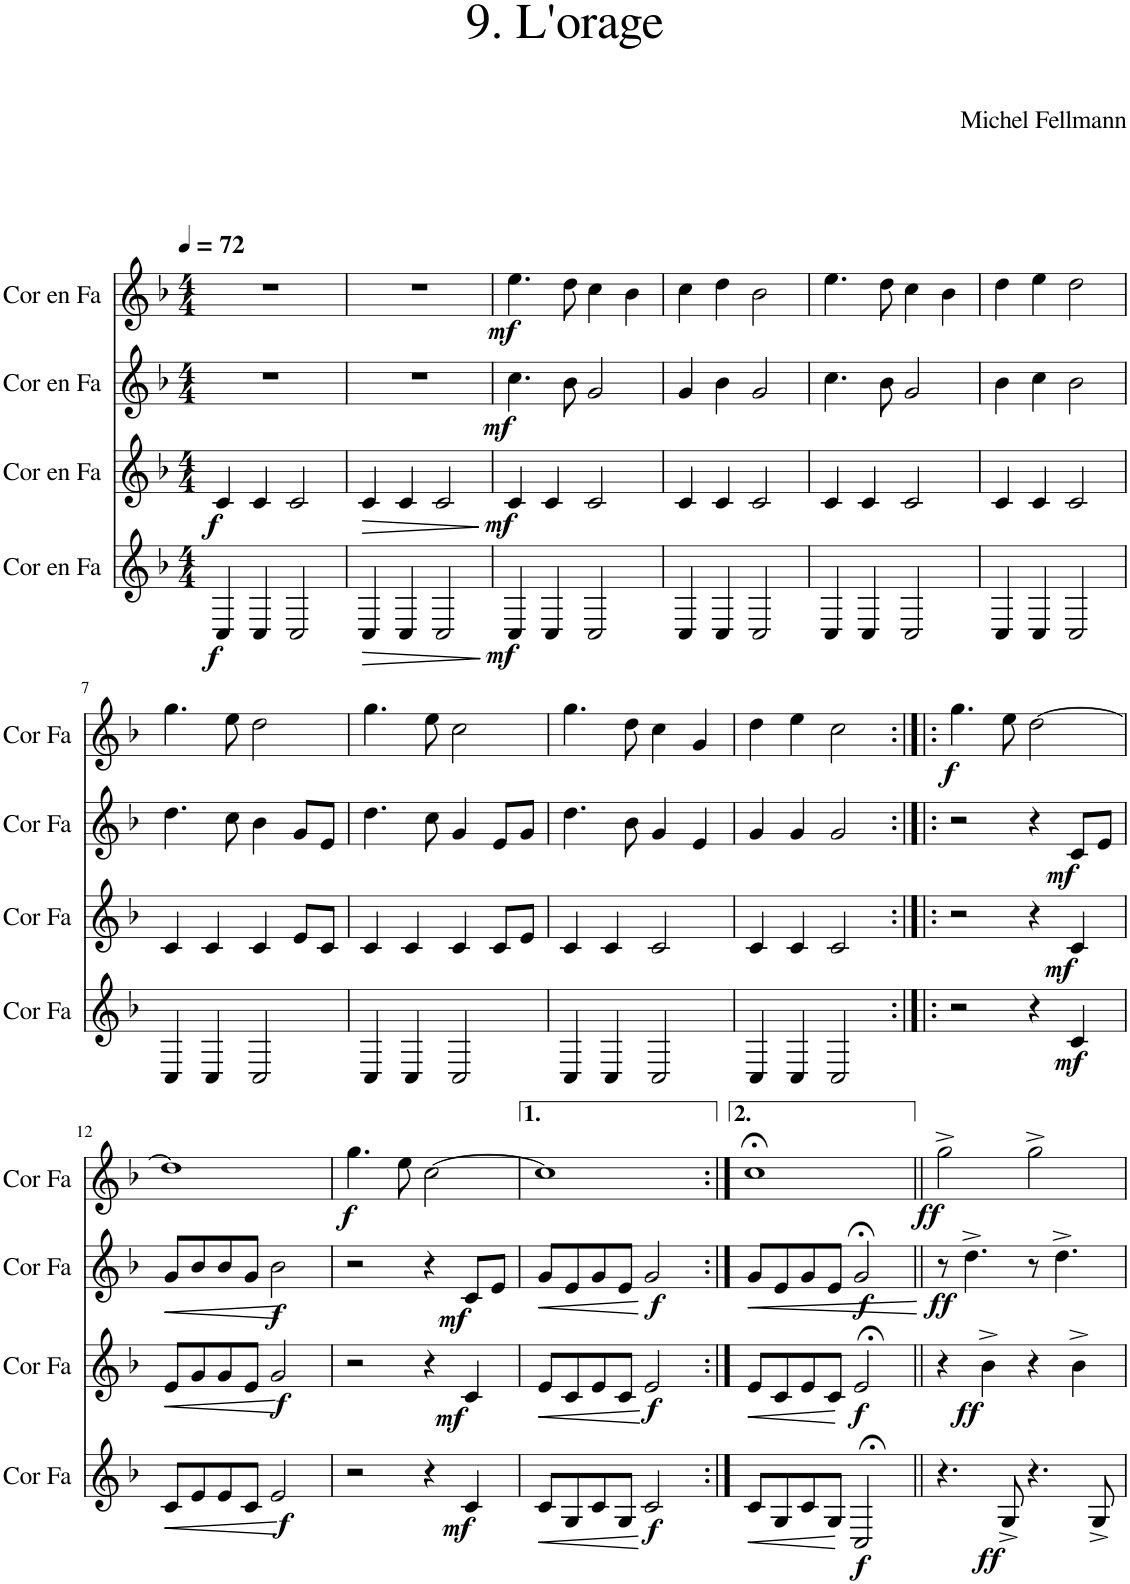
**kern	**dynam	**kern	**dynam	**kern	**dynam	**kern	**dynam
*part4	*part4	*part3	*part3	*part2	*part2	*part1	*part1
*staff4	*staff4	*staff3	*staff3	*staff2	*staff2	*staff1	*staff1
*I"Cor en Fa	*	*I"Cor en Fa	*	*I"Cor en Fa	*	*I"Cor en Fa	*
*I'Cor Fa	*	*I'Cor Fa	*	*I'Cor Fa	*	*I'Cor Fa	*
*clefG2	*	*clefG2	*	*clefG2	*	*clefG2	*
*Trd4c7	*	*Trd4c7	*	*Trd4c7	*	*Trd4c7	*
*k[b-]	*	*k[b-]	*	*k[b-]	*	*k[b-]	*
*M4/4	*	*M4/4	*	*M4/4	*	*M4/4	*
*MM72	*	*MM72	*	*MM72	*	*MM72	*
=1	=1	=1	=1	=1	=1	=1	=1
!	!LO:DY:b	!	!LO:DY:b	!	!	!	!
4C/	f	4c/	f	1r	.	1r	.
4C/	.	4c/	.	.	.	.	.
2C/	.	2c/	.	.	.	.	.
=2	=2	=2	=2	=2	=2	=2	=2
!	!LO:HP:b	!	!LO:HP:b	!	!	!	!
4C/	>	4c/	>	1r	.	1r	.
4C/	.	4c/	.	.	.	.	.
2C/	.	2c/	.	.	.	.	.
.	]	.	]	.	.	.	.
=3	=3	=3	=3	=3	=3	=3	=3
!	!LO:DY:b	!	!LO:DY:b	!	!LO:DY:b	!	!LO:DY:b
4C/	mf	4c/	mf	4.cc\	mf	4.ee\	mf
4C/	.	4c/	.	.	.	.	.
.	.	.	.	8b-\	.	8dd\	.
2C/	.	2c/	.	2g/	.	4cc\	.
.	.	.	.	.	.	4b-\	.
=4	=4	=4	=4	=4	=4	=4	=4
4C/	.	4c/	.	4g/	.	4cc\	.
4C/	.	4c/	.	4b-\	.	4dd\	.
2C/	.	2c/	.	2g/	.	2b-\	.
=5	=5	=5	=5	=5	=5	=5	=5
4C/	.	4c/	.	4.cc\	.	4.ee\	.
4C/	.	4c/	.	.	.	.	.
.	.	.	.	8b-\	.	8dd\	.
2C/	.	2c/	.	2g/	.	4cc\	.
.	.	.	.	.	.	4b-\	.
=6	=6	=6	=6	=6	=6	=6	=6
4C/	.	4c/	.	4b-\	.	4dd\	.
4C/	.	4c/	.	4cc\	.	4ee\	.
2C/	.	2c/	.	2b-\	.	2dd\	.
!!LO:LB:g=z
=7	=7	=7	=7	=7	=7	=7	=7
4C/	.	4c/	.	4.dd\	.	4.gg\	.
4C/	.	4c/	.	.	.	.	.
.	.	.	.	8cc\	.	8ee\	.
2C/	.	4c/	.	4b-\	.	2dd\	.
.	.	8e/L	.	8g/L	.	.	.
.	.	8c/J	.	8e/J	.	.	.
=8	=8	=8	=8	=8	=8	=8	=8
4C/	.	4c/	.	4.dd\	.	4.gg\	.
4C/	.	4c/	.	.	.	.	.
.	.	.	.	8cc\	.	8ee\	.
2C/	.	4c/	.	4g/	.	2cc\	.
.	.	8c/L	.	8e/L	.	.	.
.	.	8e/J	.	8g/J	.	.	.
=9	=9	=9	=9	=9	=9	=9	=9
4C/	.	4c/	.	4.dd\	.	4.gg\	.
4C/	.	4c/	.	.	.	.	.
.	.	.	.	8b-\	.	8dd\	.
2C/	.	2c/	.	4g/	.	4cc\	.
.	.	.	.	4e/	.	4g/	.
=10	=10	=10	=10	=10	=10	=10	=10
4C/	.	4c/	.	4g/	.	4dd\	.
4C/	.	4c/	.	4g/	.	4ee\	.
2C/	.	2c/	.	2g/	.	2cc\	.
=11:|!|:	=11:|!|:	=11:|!|:	=11:|!|:	=11:|!|:	=11:|!|:	=11:|!|:	=11:|!|:
!	!	!	!	!	!	!	!LO:DY:b
2r	.	2r	.	2r	.	4.gg\	f
.	.	.	.	.	.	8ee\	.
4r	.	4r	.	4r	.	[2dd\	.
!	!LO:DY:b	!	!LO:DY:b	!	!LO:DY:b	!	!
4c/	mf	4c/	mf	8c/L	mf	.	.
.	.	.	.	8e/J	.	.	.
!!LO:LB:g=z
=12	=12	=12	=12	=12	=12	=12	=12
!	!LO:HP:b	!	!LO:HP:b	!	!LO:HP:b	!	!
8c/L	<	8e/L	<	8g/L	<	1dd]	.
8e/	.	8g/	.	8b-/	.	.	.
8e/	.	8g/	.	8b-/	.	.	.
8c/J	.	8e/J	.	8g/J	.	.	.
!	!LO:DY:b	!	!LO:DY:b	!	!LO:DY:b	!	!
2e/	f	2g/	f	2b-\	f	.	.
.	[	.	[	.	[	.	.
=13	=13	=13	=13	=13	=13	=13	=13
!	!	!	!	!	!	!	!LO:DY:b
2r	.	2r	.	2r	.	4.gg\	f
.	.	.	.	.	.	8ee\	.
4r	.	4r	.	4r	.	[2cc\	.
!	!LO:DY:b	!	!LO:DY:b	!	!LO:DY:b	!	!
4c/	mf	4c/	mf	8c/L	mf	.	.
.	.	.	.	8e/J	.	.	.
=14	=14	=14	=14	=14	=14	=14	=14
!	!LO:HP:b	!	!LO:HP:b	!	!LO:HP:b	!	!
8c/L	<	8e/L	<	8g/L	<	1cc]	.
8G/	.	8c/	.	8e/	.	.	.
8c/	.	8e/	.	8g/	.	.	.
8G/J	.	8c/J	.	8e/J	.	.	.
!	!LO:DY:b	!	!LO:DY:b	!	!LO:DY:b	!	!
2c/	f	2e/	f	2g/	f	.	.
.	[	.	[	.	[	.	.
=15:|!	=15:|!	=15:|!	=15:|!	=15:|!	=15:|!	=15:|!	=15:|!
!	!LO:HP:b	!	!LO:HP:b	!	!LO:HP:b	!	!
8c/L	<	8e/L	<	8g/L	<	1cc;<	.
8G/	.	8c/	.	8e/	.	.	.
8c/	.	8e/	.	8g/	.	.	.
8G/J	.	8c/J	.	8e/J	.	.	.
!	!LO:DY:b	!	!LO:DY:b	!	!LO:DY:b	!	!
2C;</	f	2e;</	f	2g;</	f	.	.
.	[	.	[	.	[	.	.
=16||	=16||	=16||	=16||	=16||	=16||	=16||	=16||
!	!	!	!	!	!LO:DY:b	!	!LO:DY:b
4.r	.	4r	.	8r	ff	2gg^\	ff
.	.	.	.	4.dd^\	.	.	.
!	!	!	!LO:DY:b	!	!	!	!
.	.	4b-^\	ff	.	.	.	.
!	!LO:DY:b	!	!	!	!	!	!
8G^/	ff	.	.	.	.	.	.
4.r	.	4r	.	8r	.	2gg^\	.
.	.	.	.	4.dd^\	.	.	.
.	.	4b-^\	.	.	.	.	.
8G^/	.	.	.	.	.	.	.
=	=	=	=	=	=	=	=
*-	*-	*-	*-	*-	*-	*-	*-
